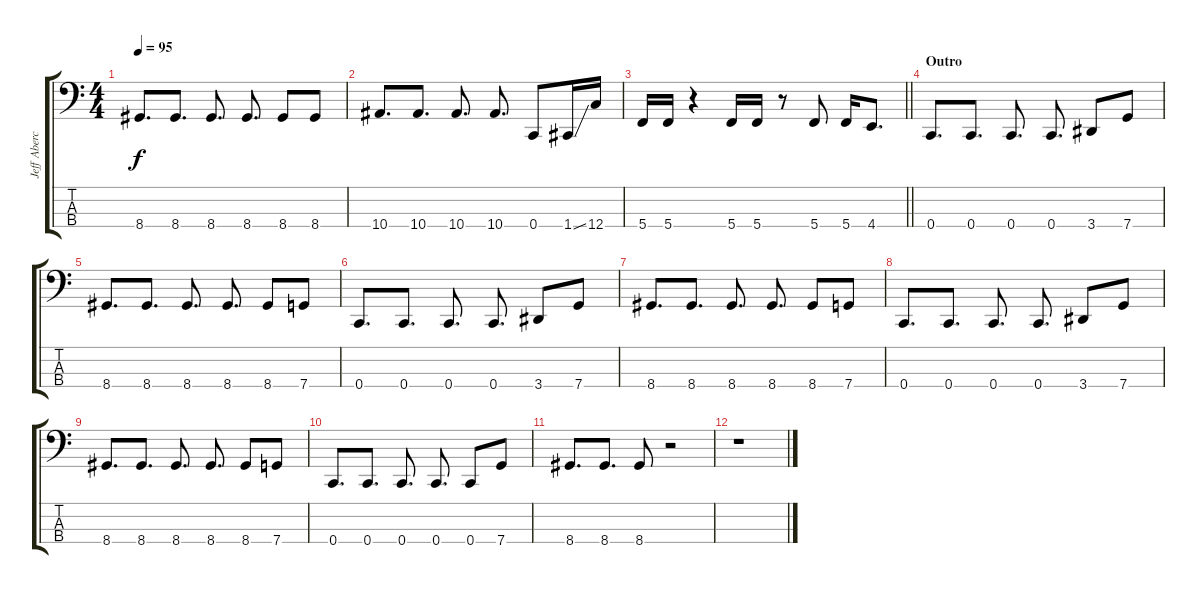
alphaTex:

\track ("Jeff Abercrombie (Bass)" "Jeff Aberc") {instrument electricbassfinger}
\staff {score tabs}
\tuning (F2 C2 G1 C1) {hide}
\ts (4 4)
\tempo 95
\clef f4
\ks c
8.4.8{d dy f} 8.4.8{d} 8.4.8{d} 8.4.8{d} 8.4.8 8.4.8 |
10.4.8{d} 10.4.8{d} 10.4.8{d} 10.4.8{d} 0.4.8 1.4{ss}.16 12.4.16 |
\barLineRight lightlight
5.4.16 5.4.16 r.4 5.4.16 5.4.16 r.8 5.4.8 5.4.16 4.4.8{d} |
\section ("" "Outro")
0.4.8{d} 0.4.8{d} 0.4.8{d} 0.4.8{d} 3.4.8 7.4.8 |
8.4.8{d} 8.4.8{d} 8.4.8{d} 8.4.8{d} 8.4.8 7.4.8 |
0.4.8{d} 0.4.8{d} 0.4.8{d} 0.4.8{d} 3.4.8 7.4.8 |
8.4.8{d} 8.4.8{d} 8.4.8{d} 8.4.8{d} 8.4.8 7.4.8 |
0.4.8{d} 0.4.8{d} 0.4.8{d} 0.4.8{d} 3.4.8 7.4.8 |
8.4.8{d} 8.4.8{d} 8.4.8{d} 8.4.8{d} 8.4.8 7.4.8 |
0.4.8{d} 0.4.8{d} 0.4.8{d} 0.4.8{d} 0.4.8 7.4.8 |
8.4.8{d} 8.4.8{d} 8.4.8 r.2 |
r.1
